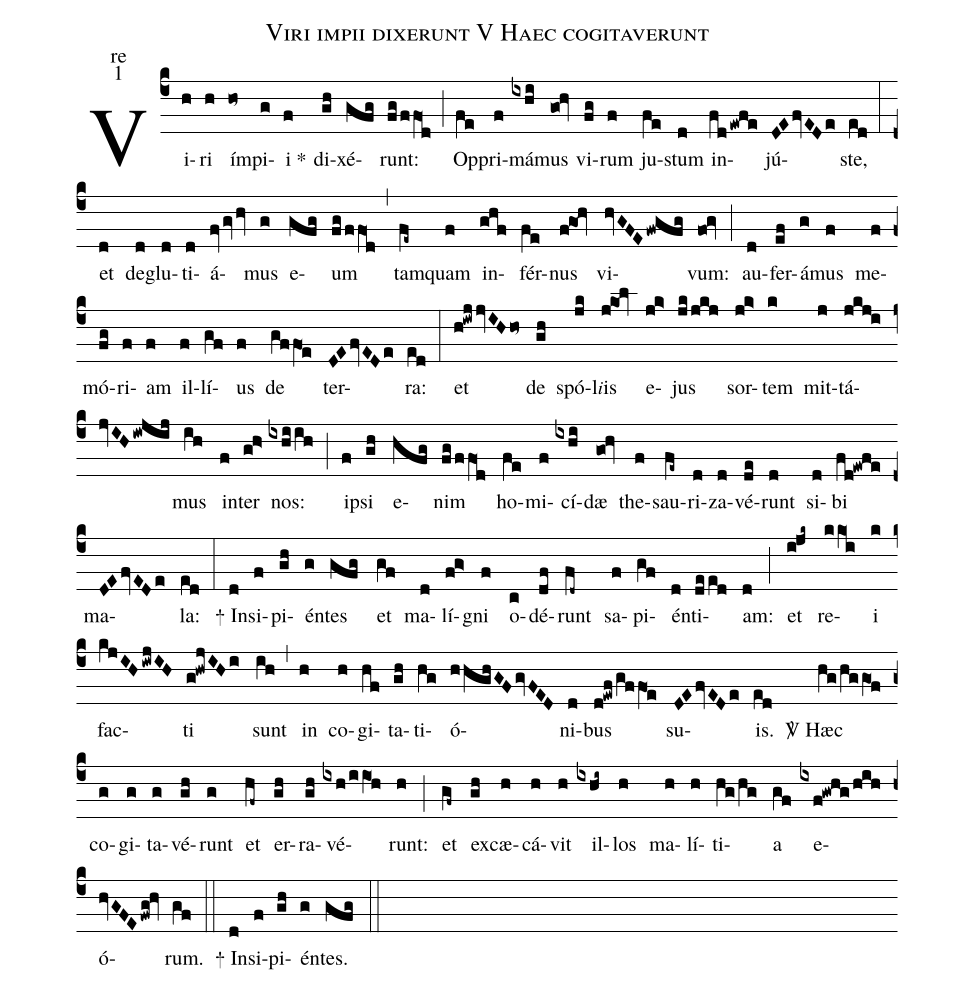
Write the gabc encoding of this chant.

name:Viri impii dixerunt V Haec cogitaverunt;
office-part:re;
mode:1;
%%
(c4) Vi(h)ri(h) ím(ho~)pi(g)i <sp>*</sp>(f) di(gh)xé(gfg)runt:(fg/ffO1d) (;)
Op(fe)pri(f)má(ixhi)mus(go0!hv) vi(fg)rum(f) ju(fe)stum(d) in(fd/ewfe)jú(DEfvEDe)ste,(ed) (:)
et(d) de(d)glu(d)ti(d)á(fvgvhv)mus(g) e(gfg)um(fg/ffO1d) (,)
tam(fe~)quam(f) in(ghf)fér(fe)nus(f!go1!hv) vi(hvGFEfwgfg)vum:(fo0!gv) (;)
au(d)fer(ef)á(g)mus(f) me(f)mó(fg)ri(f)am(f) il(f)lí(gf)us(f) de(gffO1e) ter(DEfvEDe)ra:(ed) (:)
et(h!iwjjvIHho~) de(gh) spó(jk)l<e>i</e>is(j!ko1!lv) e(j!k>)jus(jk/jkj) sor(j!k>)tem(k)  mit(j)tá(jkj!i/jvIHiwjij)mus(ih) in(f)ter(g!h>) nos:(ixhi/ih) (;)
ip(f)si(gh) e(hfg)nim(fg/ffO1d) ho(fe)mi(f)cí(ixhi)dæ(go0!hv) the(f)sau(fe~)ri(d)za(d)vé(de)runt(d) si(d)bi(fd!ewfe) ma(DEfvEDe)la:(ed) (:)
<sp>+</sp> In(d)si(f)pi(gh)én(g)tes(gfg) et(gf) ma(d)lí(f!g>)gni(f) o(c)dé(df)runt(fd~) sa(f)pi(gf)én(d)ti(de/ed)am:(d) (;)
et(i!jk~) re(kkO1i)i(k) fac(kjIHiwjIH)ti(g!hwjIHi) sunt(ih) (,)
in(h) co(h)gi(hf)ta(gh)ti(hg)ó(h/hghGFgvFED)ni(d)bus(d!ewf/gffO1e) su(DEfvEDe)is.(ed)
<sp>V/</sp> Hæc(hg/hggO1f) co(g)gi(g)ta(g)vé(gh)runt(g) et(hf~) er(gh)ra(gh)vé(ixh/iiO1h)runt:(h) (;)
et(gf~) ex(gh)cæ(h)cá(h)vit(h) il(ixhi~)los(h) ma(h)lí(h)ti(hg/hg)a(gf) e(ixf!gwhg/hih)ó(hvGFEfwg!hv)rum.(gf) (::)
<sp>+</sp> In(d)si(f)pi(gh)én(g)tes.(gfg) (::)
